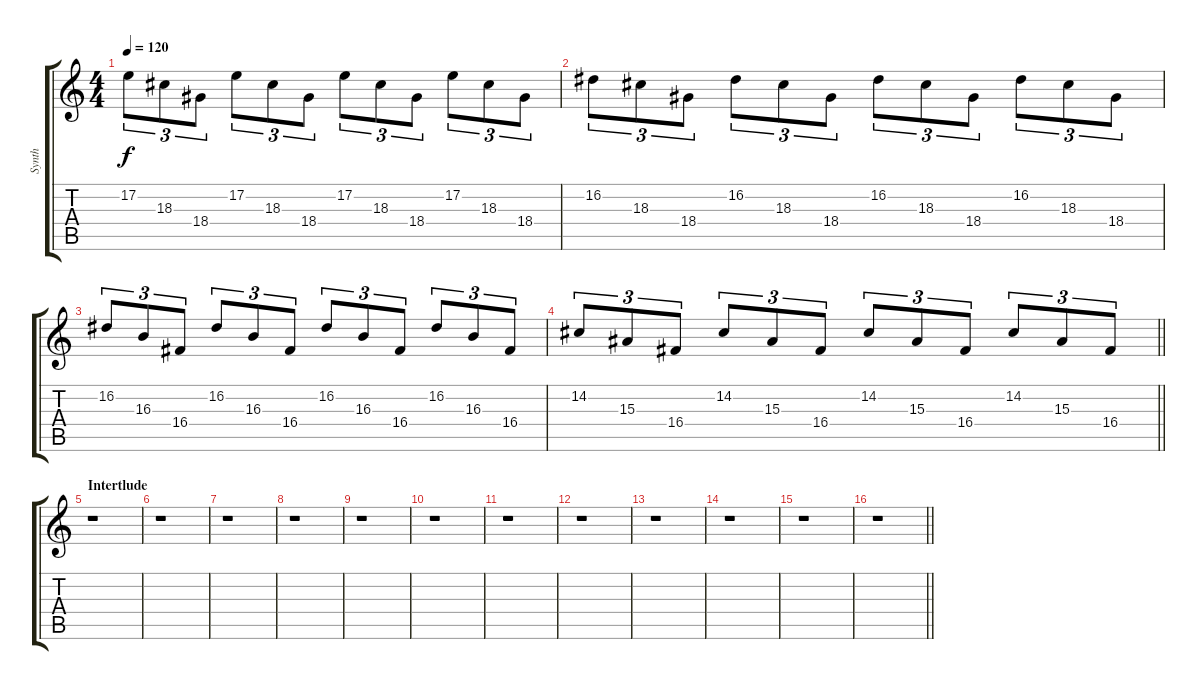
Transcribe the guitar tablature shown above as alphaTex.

\track ("Synth" "Synth") {instrument pad1newage}
\staff {score tabs}
\tuning (E4 B3 G3 D3 A2 E2) {hide}
\ts (4 4)
\tempo 120
\clef g2
\ks c
17.2.8{tu (3 2) dy f} 18.3.8{tu (3 2)} 18.4.8{tu (3 2)} 17.2.8{tu (3 2)} 18.3.8{tu (3 2)} 18.4.8{tu (3 2)} 17.2.8{tu (3 2)} 18.3.8{tu (3 2)} 18.4.8{tu (3 2)} 17.2.8{tu (3 2)} 18.3.8{tu (3 2)} 18.4.8{tu (3 2)} |
16.2.8{tu (3 2)} 18.3.8{tu (3 2)} 18.4.8{tu (3 2)} 16.2.8{tu (3 2)} 18.3.8{tu (3 2)} 18.4.8{tu (3 2)} 16.2.8{tu (3 2)} 18.3.8{tu (3 2)} 18.4.8{tu (3 2)} 16.2.8{tu (3 2)} 18.3.8{tu (3 2)} 18.4.8{tu (3 2)} |
16.2.8{tu (3 2)} 16.3.8{tu (3 2)} 16.4.8{tu (3 2)} 16.2.8{tu (3 2)} 16.3.8{tu (3 2)} 16.4.8{tu (3 2)} 16.2.8{tu (3 2)} 16.3.8{tu (3 2)} 16.4.8{tu (3 2)} 16.2.8{tu (3 2)} 16.3.8{tu (3 2)} 16.4.8{tu (3 2)} |
\barLineRight lightlight
14.2.8{tu (3 2)} 15.3.8{tu (3 2)} 16.4.8{tu (3 2)} 14.2.8{tu (3 2)} 15.3.8{tu (3 2)} 16.4.8{tu (3 2)} 14.2.8{tu (3 2)} 15.3.8{tu (3 2)} 16.4.8{tu (3 2)} 14.2.8{tu (3 2)} 15.3.8{tu (3 2)} 16.4.8{tu (3 2)} |
\section ("" "Intertlude")
r.1 |
r.1 |
r.1 |
r.1 |
r.1 |
r.1 |
r.1 |
r.1 |
r.1 |
r.1 |
r.1 |
\barLineRight lightlight
r.1
